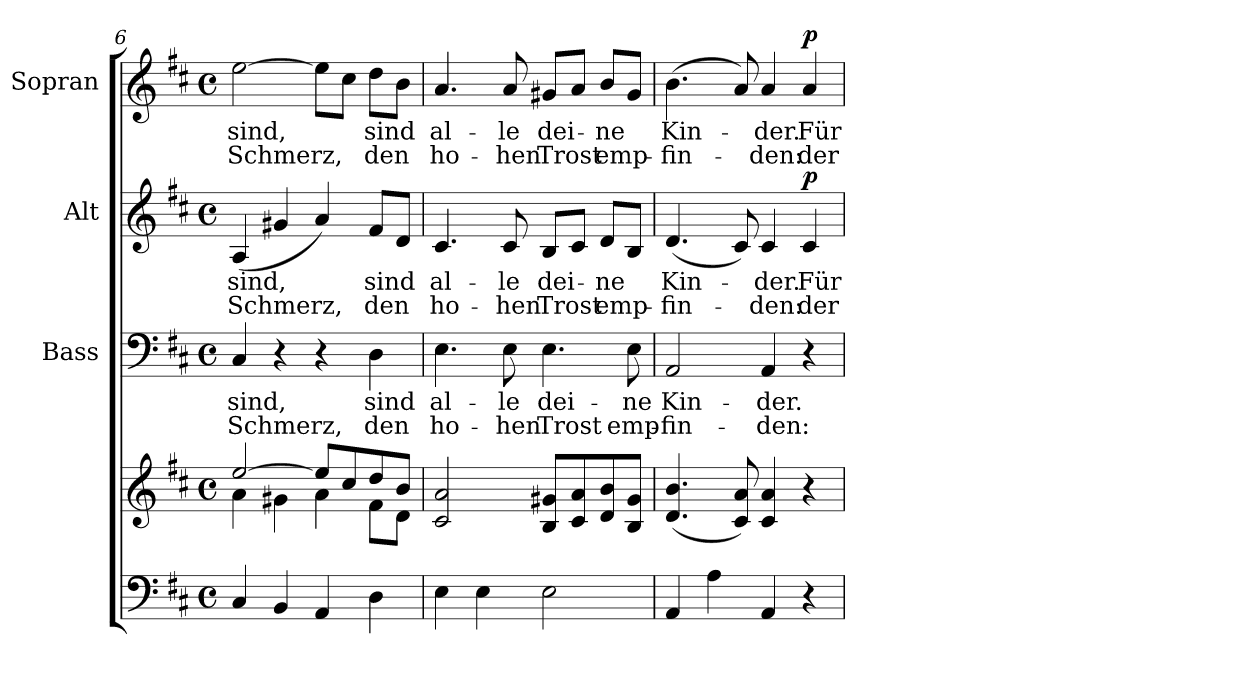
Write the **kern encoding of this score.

**kern	**kern	**kern	**text	**text	**kern	**text	**text	**dynam	**kern	**text	**text	**dynam
*part4	*part4	*part3	*part3	*part3	*part2	*part2	*part2	*part2	*part1	*part1	*part1	*part1
*staff5	*staff4	*staff3	*staff3	*staff3	*staff2	*staff2	*staff2	*staff2	*staff1	*staff1	*staff1	*staff1
*	*	*I"Bass	*	*	*I"Alt	*	*	*	*I"Sopran	*	*	*
*	*	*I'B.	*	*	*I'A.	*	*	*	*I'S.	*	*	*
!!LO:LB:g=z
*clefF4	*clefG2	*clefF4	*	*	*clefG2	*	*	*	*clefG2	*	*	*
*k[f#c#]	*k[f#c#]	*k[f#c#]	*	*	*k[f#c#]	*	*	*	*k[f#c#]	*	*	*
*D:	*D:	*D:	*	*	*D:	*	*	*	*D:	*	*	*
*M4/4	*M4/4	*M4/4	*	*	*M4/4	*	*	*	*M4/4	*	*	*
*met(c)	*met(c)	*met(c)	*	*	*met(c)	*	*	*	*met(c)	*	*	*
=6	=6	=6	=6	=6	=6	=6	=6	=6	=6	=6	=6	=6
*	*^	*	*	*	*	*	*	*	*	*	*	*
!	!	!	!	!LO:LY:b	!LO:LY:b	!	!LO:LY:b	!LO:LY:b	!	!	!LO:LY:b	!LO:LY:b	!
4C#/	[>2ee/	4a\	4C#/	sind,	Schmerz,	(4A/	sind,	Schmerz,	.	[2ee\	sind,	Schmerz,	.
4BB/	.	4g#X\	4r	.	.	4g#X/	.	.	.	.	.	.	.
4AA/	8ee/L]	4a\	4r	.	.	4a/)	.	.	.	8ee\L]	.	.	.
.	8cc#/	.	.	.	.	.	.	.	.	8cc#\J	.	.	.
!	!	!	!	!LO:LY:b	!LO:LY:b	!	!LO:LY:b	!LO:LY:b	!	!	!LO:LY:b	!LO:LY:b	!
4D\	8dd/	8f#\L	4D\	sind	den	8f#/L	sind	den	.	8dd\L	sind	den	.
.	8b/J	8d\J	.	.	.	8d/J	.	.	.	8b\J	.	.	.
=7	=7	=7	=7	=7	=7	=7	=7	=7	=7	=7	=7	=7	=7
!	!	!	!	!LO:LY:b	!LO:LY:b	!	!LO:LY:b	!LO:LY:b	!	!	!LO:LY:b	!LO:LY:b	!
*	*v	*v	*	*	*	*	*	*	*	*	*	*	*
4E\	2c#/ 2a/	4.E\	al-	ho-	4.c#/	al-	ho-	.	4.a/	al-	ho-	.
4E\	.	.	.	.	.	.	.	.	.	.	.	.
!	!	!	!LO:LY:b	!LO:LY:b	!	!LO:LY:b	!LO:LY:b	!	!	!LO:LY:b	!LO:LY:b	!
.	.	8E\	-le	-hen	8c#/	-le	-hen	.	8a/	-le	-hen	.
!	!	!	!LO:LY:b	!LO:LY:b	!	!LO:LY:b	!LO:LY:b	!	!	!LO:LY:b	!LO:LY:b	!
2E\	8B/ 8g#X/L	4.E\	dei-	Trost	8B/L	dei-	Trost	.	8g#X/L	dei-	Trost	.
.	8c#/ 8a/	.	.	.	8c#/J	.	.	.	8a/J	.	.	.
!	!	!	!	!	!	!LO:LY:b	!LO:LY:b	!	!	!LO:LY:b	!LO:LY:b	!
.	8d/ 8b/	.	.	.	8d/L	-ne	emp-	.	8b/L	-ne	emp-	.
!	!	!	!LO:LY:b	!LO:LY:b	!	!	!	!	!	!	!	!
.	8B/ 8g#/J	8E\	-ne	emp-	8B/J	.	.	.	8g#/J	.	.	.
=8	=8	=8	=8	=8	=8	=8	=8	=8	=8	=8	=8	=8
!	!	!	!LO:LY:b	!LO:LY:b	!	!LO:LY:b	!LO:LY:b	!	!	!LO:LY:b	!LO:LY:b	!
4AA/	(<4.d/ 4.b/	2AA/	Kin-	-fin-	(<4.d/	Kin-	-fin-	.	(>4.b\	Kin-	-fin-	.
4A\	.	.	.	.	.	.	.	.	.	.	.	.
.	8c#/ 8a/)	.	.	.	8c#/)	.	.	.	8a/)	.	.	.
!	!	!	!LO:LY:b	!LO:LY:b	!	!LO:LY:b	!LO:LY:b	!	!	!LO:LY:b	!LO:LY:b	!
4AA/	4c#/ 4a/	4AA/	-der.	-den:	4c#/	-der.	-den:	.	4a/	-der.	-den:	.
!	!	!	!	!	!	!LO:LY:b	!LO:LY:b	!LO:DY:a	!	!LO:LY:b	!LO:LY:b	!LO:DY:a
4r	4r	4r	.	.	4c#/	Für	der	p	4a/	Für	der	p
=	=	=	=	=	=	=	=	=	=	=	=	=
*-	*-	*-	*-	*-	*-	*-	*-	*-	*-	*-	*-	*-
